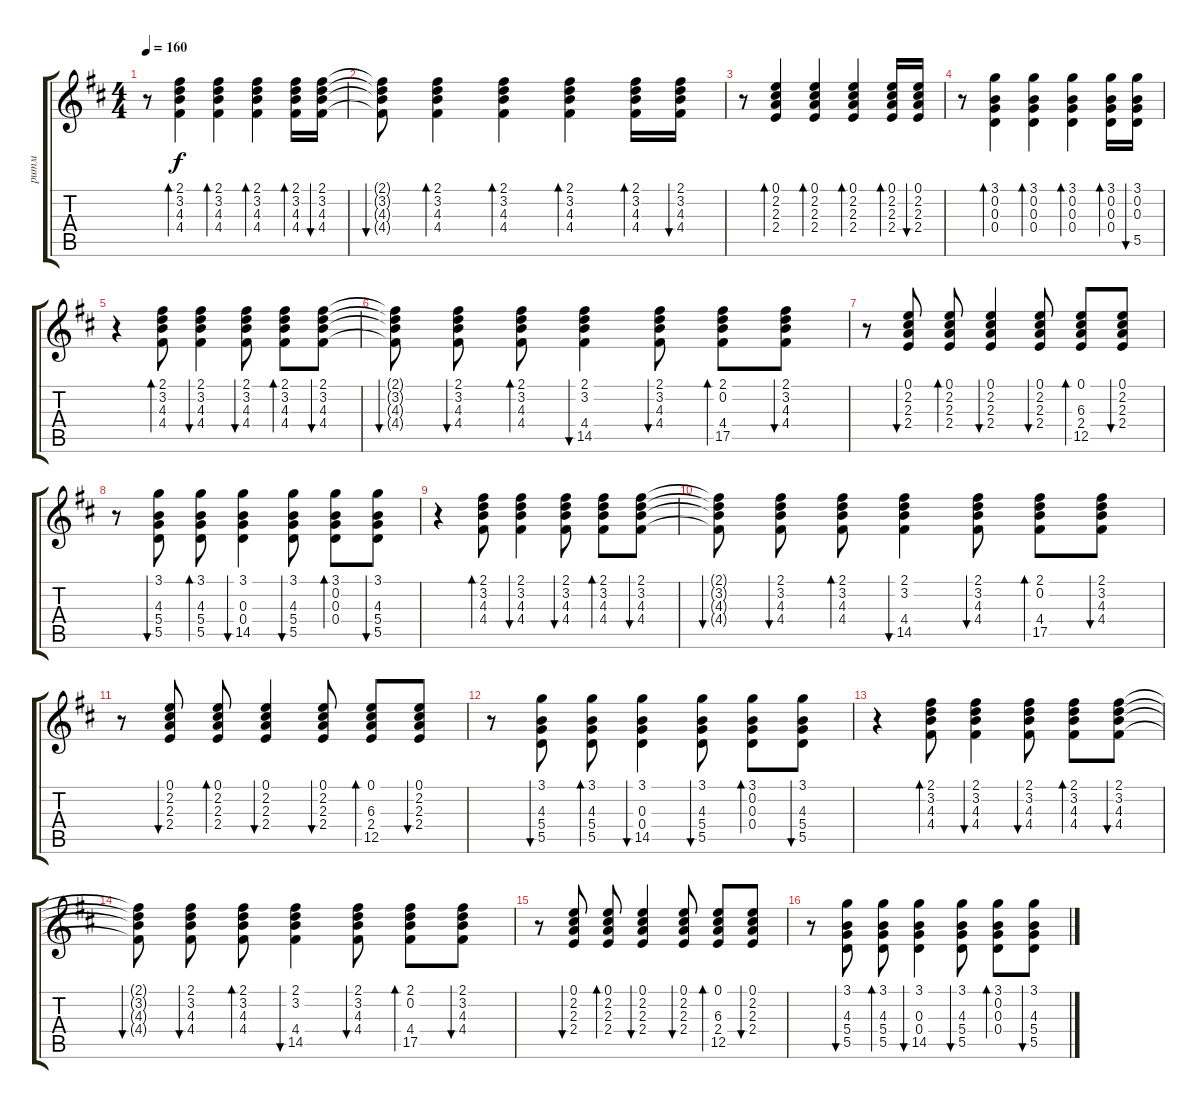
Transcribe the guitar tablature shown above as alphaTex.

\track ("ритм" "ритм") {instrument acousticguitarsteel}
\staff {score tabs}
\tuning (E4 B3 G3 D3 A2 E2) {hide}
\ts (4 4)
\tempo 160
\clef g2
\ks bminor
r.8{dy f} (2.1 3.2 4.3 4.4).4{bd 60} (2.1 3.2 4.3 4.4).4{bd 60} (2.1 3.2 4.3 4.4).4{bd 60} (2.1 3.2 4.3 4.4).16{bd 60} (2.1 3.2 4.3 4.4).16{bu 60} |
(2.1{t} 3.2{t} 4.3{t} 4.4{t}).8{bu 60} (2.1 3.2 4.3 4.4).4{bd 60} (2.1 3.2 4.3 4.4).4{bd 60} (2.1 3.2 4.3 4.4).4{bd 60} (2.1 3.2 4.3 4.4).16{bd 60} (2.1 3.2 4.3 4.4).16{bu 60} |
r.8 (0.1 2.2 2.3 2.4).4{bd 60} (0.1 2.2 2.3 2.4).4{bd 60} (0.1 2.2 2.3 2.4).4{bd 60} (0.1 2.2 2.3 2.4).16{bd 60} (0.1 2.2 2.3 2.4).16{bu 60} |
r.8 (3.1 0.2 0.3 0.4).4{bd 60} (3.1 0.2 0.3 0.4).4{bd 60} (3.1 0.2 0.3 0.4).4{bd 60} (3.1 0.2 0.3 0.4).16{bd 60} (3.1 0.2 0.3 5.5).16{bu 60} |
r.4 (2.1 3.2 4.3 4.4).8{bd 60} (2.1 3.2 4.3 4.4).4{bu 60} (2.1 3.2 4.3 4.4).8{bu 60} (2.1 3.2 4.3 4.4).8{bd 60} (2.1 3.2 4.3 4.4).8{bu 60} |
(2.1{t} 3.2{t} 4.3{t} 4.4{t}).8{bu 60 beam split} (2.1 3.2 4.3 4.4).8{bu 60} (2.1 3.2 4.3 4.4).8{bd 60} (2.1 3.2 4.4 14.5).4{bu 60} (2.1 3.2 4.3 4.4).8{bu 60} (2.1 0.2 4.4 17.5).8{bd 60} (2.1 3.2 4.3 4.4).8{bu 60} |
r.8{beam split} (0.1 2.2 2.3 2.4).8{bu 60} (0.1 2.2 2.3 2.4).8{bd 60} (0.1 2.2 2.3 2.4).4{bu 60} (0.1 2.2 2.3 2.4).8{bu 60} (0.1 6.3 2.4 12.5).8{bd 60} (0.1 2.2 2.3 2.4).8{bu 60} |
r.8{beam split} (3.1 4.3 5.4 5.5).8{bu 60} (3.1 4.3 5.4 5.5).8{bd 60} (3.1 0.3 0.4 14.5).4{bu 60} (3.1 4.3 5.4 5.5).8{bu 60} (3.1 0.2 0.3 0.4).8{bd 60} (3.1 4.3 5.4 5.5).8{bu 60} |
r.4 (2.1 3.2 4.3 4.4).8{bd 60} (2.1 3.2 4.3 4.4).4{bu 60} (2.1 3.2 4.3 4.4).8{bu 60} (2.1 3.2 4.3 4.4).8{bd 60} (2.1 3.2 4.3 4.4).8{bu 60} |
(2.1{t} 3.2{t} 4.3{t} 4.4{t}).8{bu 60 beam split} (2.1 3.2 4.3 4.4).8{bu 60} (2.1 3.2 4.3 4.4).8{bd 60} (2.1 3.2 4.4 14.5).4{bu 60} (2.1 3.2 4.3 4.4).8{bu 60} (2.1 0.2 4.4 17.5).8{bd 60} (2.1 3.2 4.3 4.4).8{bu 60} |
r.8{beam split} (0.1 2.2 2.3 2.4).8{bu 60} (0.1 2.2 2.3 2.4).8{bd 60} (0.1 2.2 2.3 2.4).4{bu 60} (0.1 2.2 2.3 2.4).8{bu 60} (0.1 6.3 2.4 12.5).8{bd 60} (0.1 2.2 2.3 2.4).8{bu 60} |
r.8{beam split} (3.1 4.3 5.4 5.5).8{bu 60} (3.1 4.3 5.4 5.5).8{bd 60} (3.1 0.3 0.4 14.5).4{bu 60} (3.1 4.3 5.4 5.5).8{bu 60} (3.1 0.2 0.3 0.4).8{bd 60} (3.1 4.3 5.4 5.5).8{bu 60} |
r.4 (2.1 3.2 4.3 4.4).8{bd 60} (2.1 3.2 4.3 4.4).4{bu 60} (2.1 3.2 4.3 4.4).8{bu 60} (2.1 3.2 4.3 4.4).8{bd 60} (2.1 3.2 4.3 4.4).8{bu 60} |
(2.1{t} 3.2{t} 4.3{t} 4.4{t}).8{bu 60 beam split} (2.1 3.2 4.3 4.4).8{bu 60} (2.1 3.2 4.3 4.4).8{bd 60} (2.1 3.2 4.4 14.5).4{bu 60} (2.1 3.2 4.3 4.4).8{bu 60} (2.1 0.2 4.4 17.5).8{bd 60} (2.1 3.2 4.3 4.4).8{bu 60} |
r.8{beam split} (0.1 2.2 2.3 2.4).8{bu 60} (0.1 2.2 2.3 2.4).8{bd 60} (0.1 2.2 2.3 2.4).4{bu 60} (0.1 2.2 2.3 2.4).8{bu 60} (0.1 6.3 2.4 12.5).8{bd 60} (0.1 2.2 2.3 2.4).8{bu 60} |
r.8{beam split} (3.1 4.3 5.4 5.5).8{bu 60} (3.1 4.3 5.4 5.5).8{bd 60} (3.1 0.3 0.4 14.5).4{bu 60} (3.1 4.3 5.4 5.5).8{bu 60} (3.1 0.2 0.3 0.4).8{bd 60} (3.1 4.3 5.4 5.5).8{bu 60}
